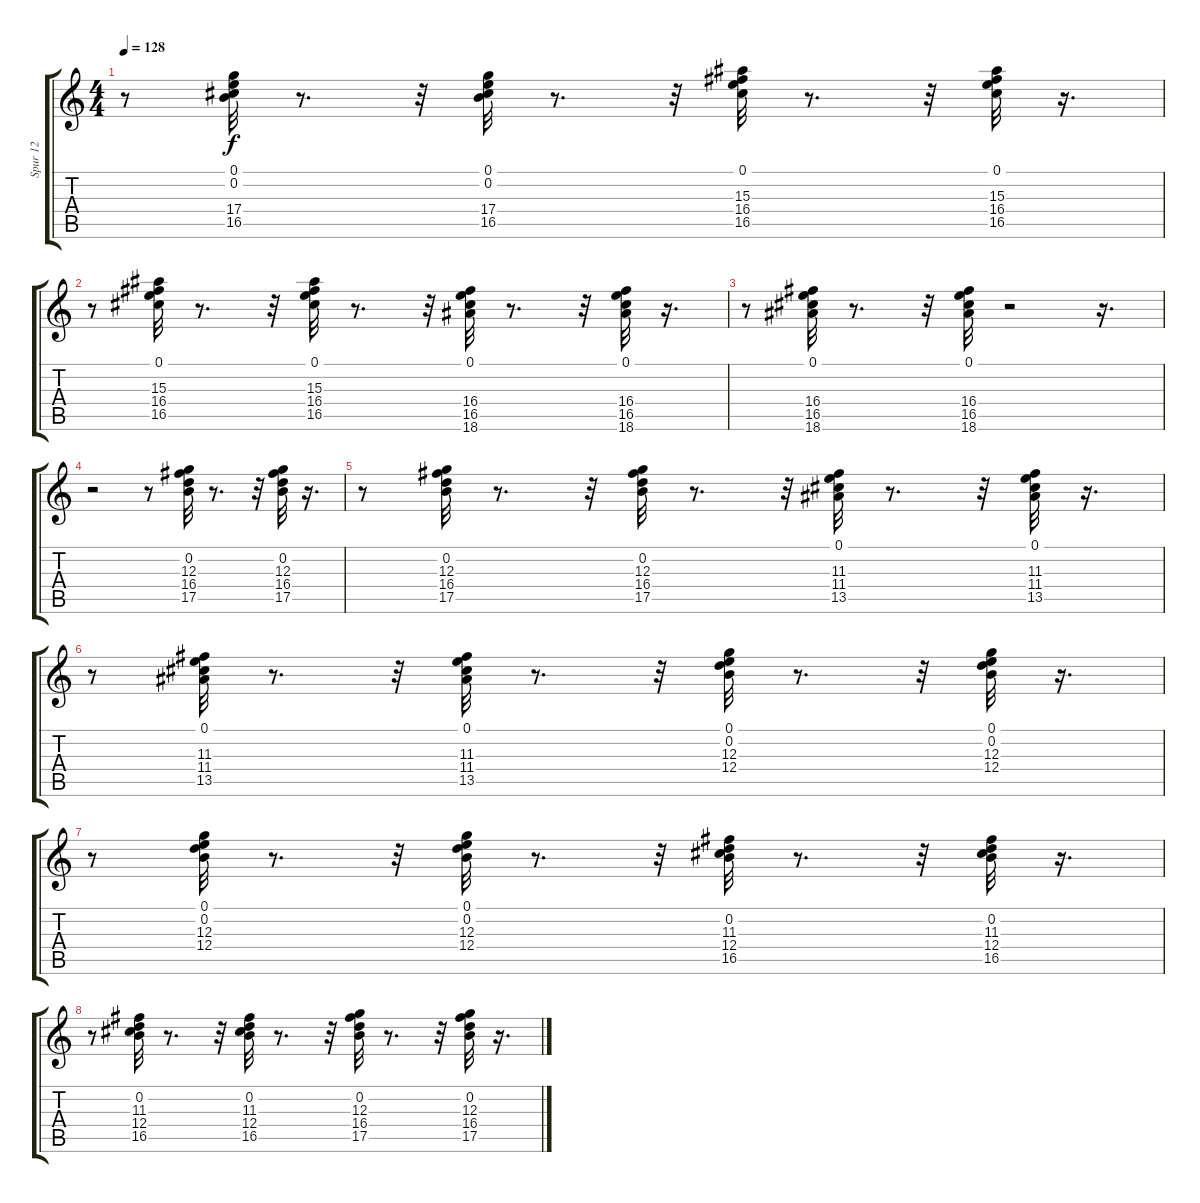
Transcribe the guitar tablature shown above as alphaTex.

\track ("Spur 12" "Spur 12") {instrument electricguitarmuted}
\staff {score tabs}
\tuning (E4 B3 G3 D3 A2 E2) {hide}
\ts (4 4)
\tempo 128
\clef g2
\ks c
r.8{dy f} (0.1 0.2 17.4 16.5).32 r.8{d} r.32 (0.1 0.2 17.4 16.5).32 r.8{d} r.32 (0.1 15.3 16.4 16.5).32 r.8{d} r.32 (0.1 15.3 16.4 16.5).32 r.16{d} |
r.8 (0.1 15.3 16.4 16.5).32 r.8{d} r.32 (0.1 15.3 16.4 16.5).32 r.8{d} r.32 (0.1 16.4 16.5 18.6).32 r.8{d} r.32 (0.1 16.4 16.5 18.6).32 r.16{d} |
r.8 (0.1 16.4 16.5 18.6).32 r.8{d} r.32 (0.1 16.4 16.5 18.6).32 r.2 r.16{d} |
r.2 r.8 (0.2 12.3 16.4 17.5).32 r.8{d} r.32 (0.2 12.3 16.4 17.5).32 r.16{d} |
r.8 (0.2 12.3 16.4 17.5).32 r.8{d} r.32 (0.2 12.3 16.4 17.5).32 r.8{d} r.32 (0.1 11.3 11.4 13.5).32 r.8{d} r.32 (0.1 11.3 11.4 13.5).32 r.16{d} |
r.8 (0.1 11.3 11.4 13.5).32 r.8{d} r.32 (0.1 11.3 11.4 13.5).32 r.8{d} r.32 (0.1 0.2 12.3 12.4).32 r.8{d} r.32 (0.1 0.2 12.3 12.4).32 r.16{d} |
r.8 (0.1 0.2 12.3 12.4).32 r.8{d} r.32 (0.1 0.2 12.3 12.4).32 r.8{d} r.32 (0.2 11.3 12.4 16.5).32 r.8{d} r.32 (0.2 11.3 12.4 16.5).32 r.16{d} |
r.8 (0.2 11.3 12.4 16.5).32 r.8{d} r.32 (0.2 11.3 12.4 16.5).32 r.8{d} r.32 (0.2 12.3 16.4 17.5).32 r.8{d} r.32 (0.2 12.3 16.4 17.5).32 r.16{d}
